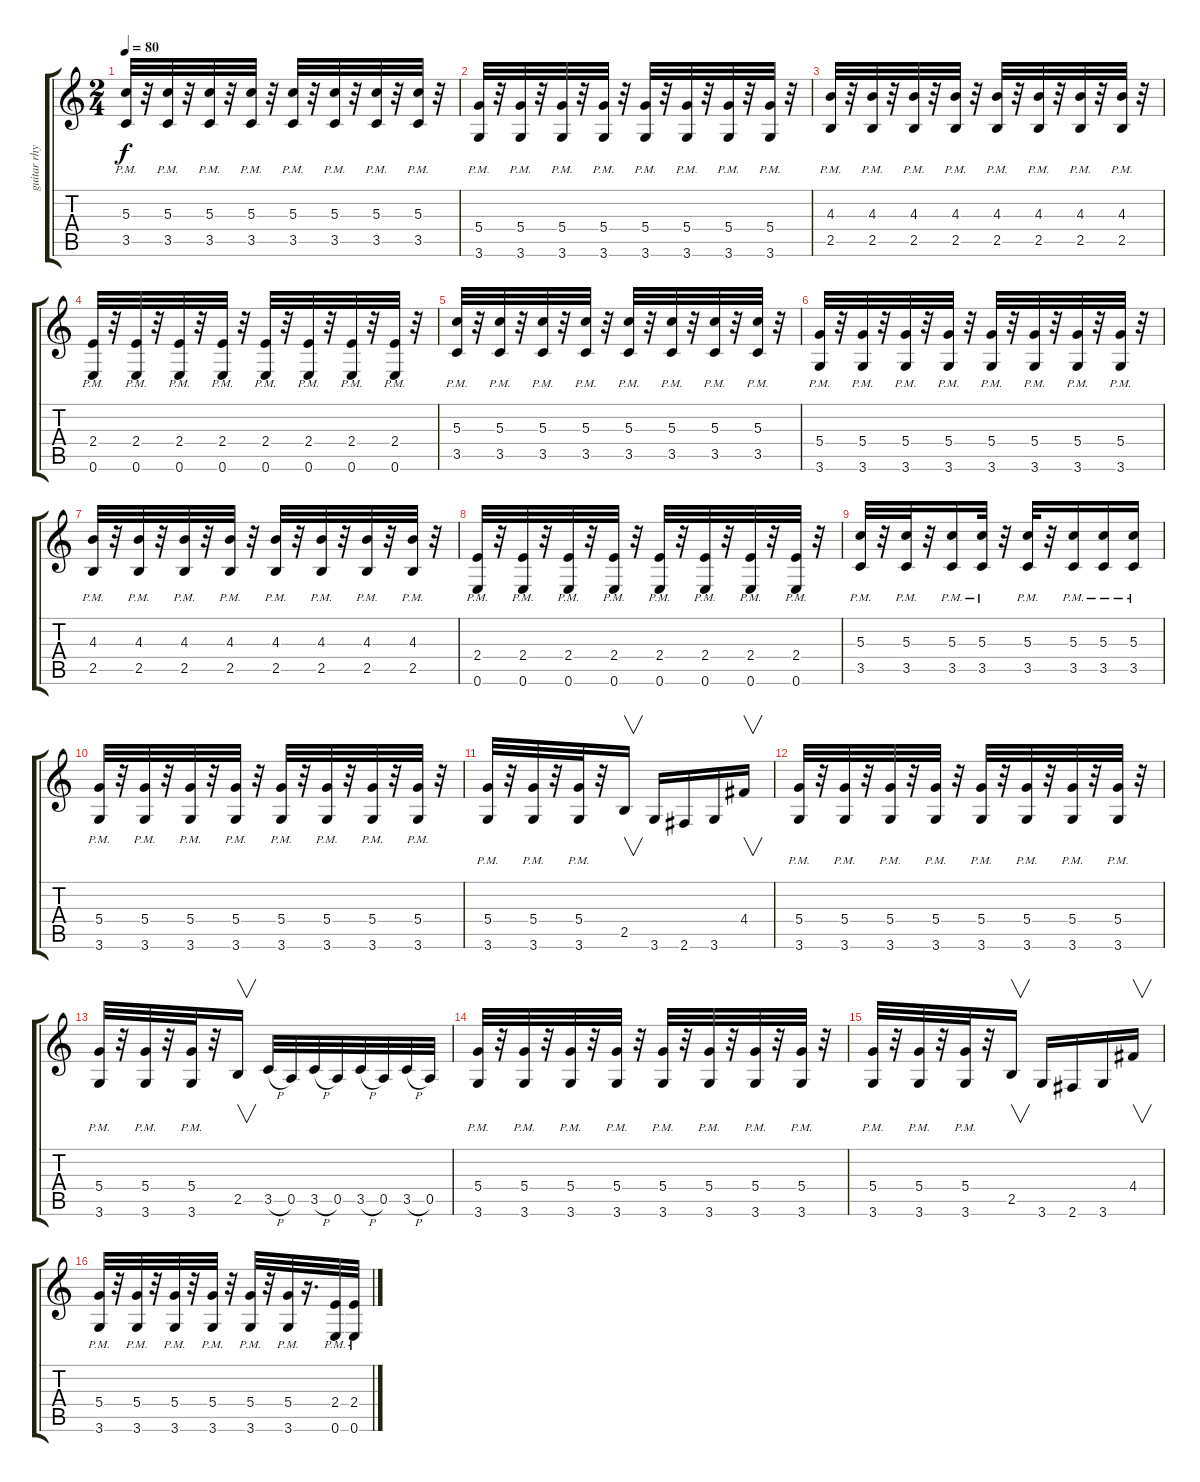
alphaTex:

\track ("guitar rhythm right" "guitar rhy") {instrument distortionguitar}
\staff {score tabs}
\tuning (E4 B3 G3 D3 A2 E2) {hide}
\ts (2 4)
\tempo 80
\clef g2
\ks c
(5.3{pm} 3.5{pm}).32{dy f} r.32 (5.3{pm} 3.5{pm}).32 r.32 (5.3{pm} 3.5{pm}).32 r.32 (5.3{pm} 3.5{pm}).32 r.32 (5.3{pm} 3.5{pm}).32 r.32 (5.3{pm} 3.5{pm}).32 r.32 (5.3{pm} 3.5{pm}).32 r.32 (5.3{pm} 3.5{pm}).32 r.32 |
(5.4{pm} 3.6{pm}).32 r.32 (5.4{pm} 3.6{pm}).32 r.32 (5.4{pm} 3.6{pm}).32 r.32 (5.4{pm} 3.6{pm}).32 r.32 (5.4{pm} 3.6{pm}).32 r.32 (5.4{pm} 3.6{pm}).32 r.32 (5.4{pm} 3.6{pm}).32 r.32 (5.4{pm} 3.6{pm}).32 r.32 |
(4.3{pm} 2.5{pm}).32 r.32 (4.3{pm} 2.5{pm}).32 r.32 (4.3{pm} 2.5{pm}).32 r.32 (4.3{pm} 2.5{pm}).32 r.32 (4.3{pm} 2.5{pm}).32 r.32 (4.3{pm} 2.5{pm}).32 r.32 (4.3{pm} 2.5{pm}).32 r.32 (4.3{pm} 2.5{pm}).32 r.32 |
(2.4{pm} 0.6{pm}).32 r.32 (2.4{pm} 0.6{pm}).32 r.32 (2.4{pm} 0.6{pm}).32 r.32 (2.4{pm} 0.6{pm}).32 r.32 (2.4{pm} 0.6{pm}).32 r.32 (2.4{pm} 0.6{pm}).32 r.32 (2.4{pm} 0.6{pm}).32 r.32 (2.4{pm} 0.6{pm}).32 r.32 |
(5.3{pm} 3.5{pm}).32 r.32 (5.3{pm} 3.5{pm}).32 r.32 (5.3{pm} 3.5{pm}).32 r.32 (5.3{pm} 3.5{pm}).32 r.32 (5.3{pm} 3.5{pm}).32 r.32 (5.3{pm} 3.5{pm}).32 r.32 (5.3{pm} 3.5{pm}).32 r.32 (5.3{pm} 3.5{pm}).32 r.32 |
(5.4{pm} 3.6{pm}).32 r.32 (5.4{pm} 3.6{pm}).32 r.32 (5.4{pm} 3.6{pm}).32 r.32 (5.4{pm} 3.6{pm}).32 r.32 (5.4{pm} 3.6{pm}).32 r.32 (5.4{pm} 3.6{pm}).32 r.32 (5.4{pm} 3.6{pm}).32 r.32 (5.4{pm} 3.6{pm}).32 r.32 |
(4.3{pm} 2.5{pm}).32 r.32 (4.3{pm} 2.5{pm}).32 r.32 (4.3{pm} 2.5{pm}).32 r.32 (4.3{pm} 2.5{pm}).32 r.32 (4.3{pm} 2.5{pm}).32 r.32 (4.3{pm} 2.5{pm}).32 r.32 (4.3{pm} 2.5{pm}).32 r.32 (4.3{pm} 2.5{pm}).32 r.32 |
(2.4{pm} 0.6{pm}).32 r.32 (2.4{pm} 0.6{pm}).32 r.32 (2.4{pm} 0.6{pm}).32 r.32 (2.4{pm} 0.6{pm}).32 r.32 (2.4{pm} 0.6{pm}).32 r.32 (2.4{pm} 0.6{pm}).32 r.32 (2.4{pm} 0.6{pm}).32 r.32 (2.4{pm} 0.6{pm}).32 r.32 |
(5.3{pm} 3.5{pm}).32 r.32 (5.3{pm} 3.5{pm}).32 r.32 (5.3 3.5{pm}).16 (5.3{pm} 3.5{pm}).32 r.32 (5.3{pm} 3.5{pm}).32 r.32 (5.3 3.5{pm}).16 (5.3 3.5{pm}).16 (5.3 3.5{pm}).16 |
(5.4{pm} 3.6{pm}).32 r.32 (5.4{pm} 3.6{pm}).32 r.32 (5.4{pm} 3.6{pm}).32 r.32 (5.4{pm} 3.6{pm}).32 r.32 (5.4{pm} 3.6{pm}).32 r.32 (5.4{pm} 3.6{pm}).32 r.32 (5.4{pm} 3.6{pm}).32 r.32 (5.4{pm} 3.6{pm}).32 r.32 |
(5.4{pm} 3.6{pm}).32 r.32 (5.4{pm} 3.6{pm}).32 r.32 (5.4{pm} 3.6{pm}).32 r.32 2.5.16{v} 3.6.16 2.6.16 3.6.16 4.4.16{v} |
(5.4{pm} 3.6{pm}).32 r.32 (5.4{pm} 3.6{pm}).32 r.32 (5.4{pm} 3.6{pm}).32 r.32 (5.4{pm} 3.6{pm}).32 r.32 (5.4{pm} 3.6{pm}).32 r.32 (5.4{pm} 3.6{pm}).32 r.32 (5.4{pm} 3.6{pm}).32 r.32 (5.4{pm} 3.6{pm}).32 r.32 |
(5.4{pm} 3.6{pm}).32 r.32 (5.4{pm} 3.6{pm}).32 r.32 (5.4{pm} 3.6{pm}).32 r.32 2.5.16{v} 3.5{h}.32 0.5.32 3.5{h}.32 0.5.32 3.5{h}.32 0.5.32 3.5{h}.32 0.5.32 |
(5.4{pm} 3.6{pm}).32 r.32 (5.4{pm} 3.6{pm}).32 r.32 (5.4{pm} 3.6{pm}).32 r.32 (5.4{pm} 3.6{pm}).32 r.32 (5.4{pm} 3.6{pm}).32 r.32 (5.4{pm} 3.6{pm}).32 r.32 (5.4{pm} 3.6{pm}).32 r.32 (5.4{pm} 3.6{pm}).32 r.32 |
(5.4{pm} 3.6{pm}).32 r.32 (5.4{pm} 3.6{pm}).32 r.32 (5.4{pm} 3.6{pm}).32 r.32 2.5.16{v} 3.6.16 2.6.16 3.6.16 4.4.16{v} |
(5.4{pm} 3.6{pm}).32 r.32 (5.4{pm} 3.6{pm}).32 r.32 (5.4{pm} 3.6{pm}).32 r.32 (5.4{pm} 3.6{pm}).32 r.32 (5.4{pm} 3.6{pm}).32 r.32 (5.4{pm} 3.6{pm}).32 r.16{d} (2.4{pm} 0.6{pm}).32 (2.4{pm} 0.6{pm}).32
